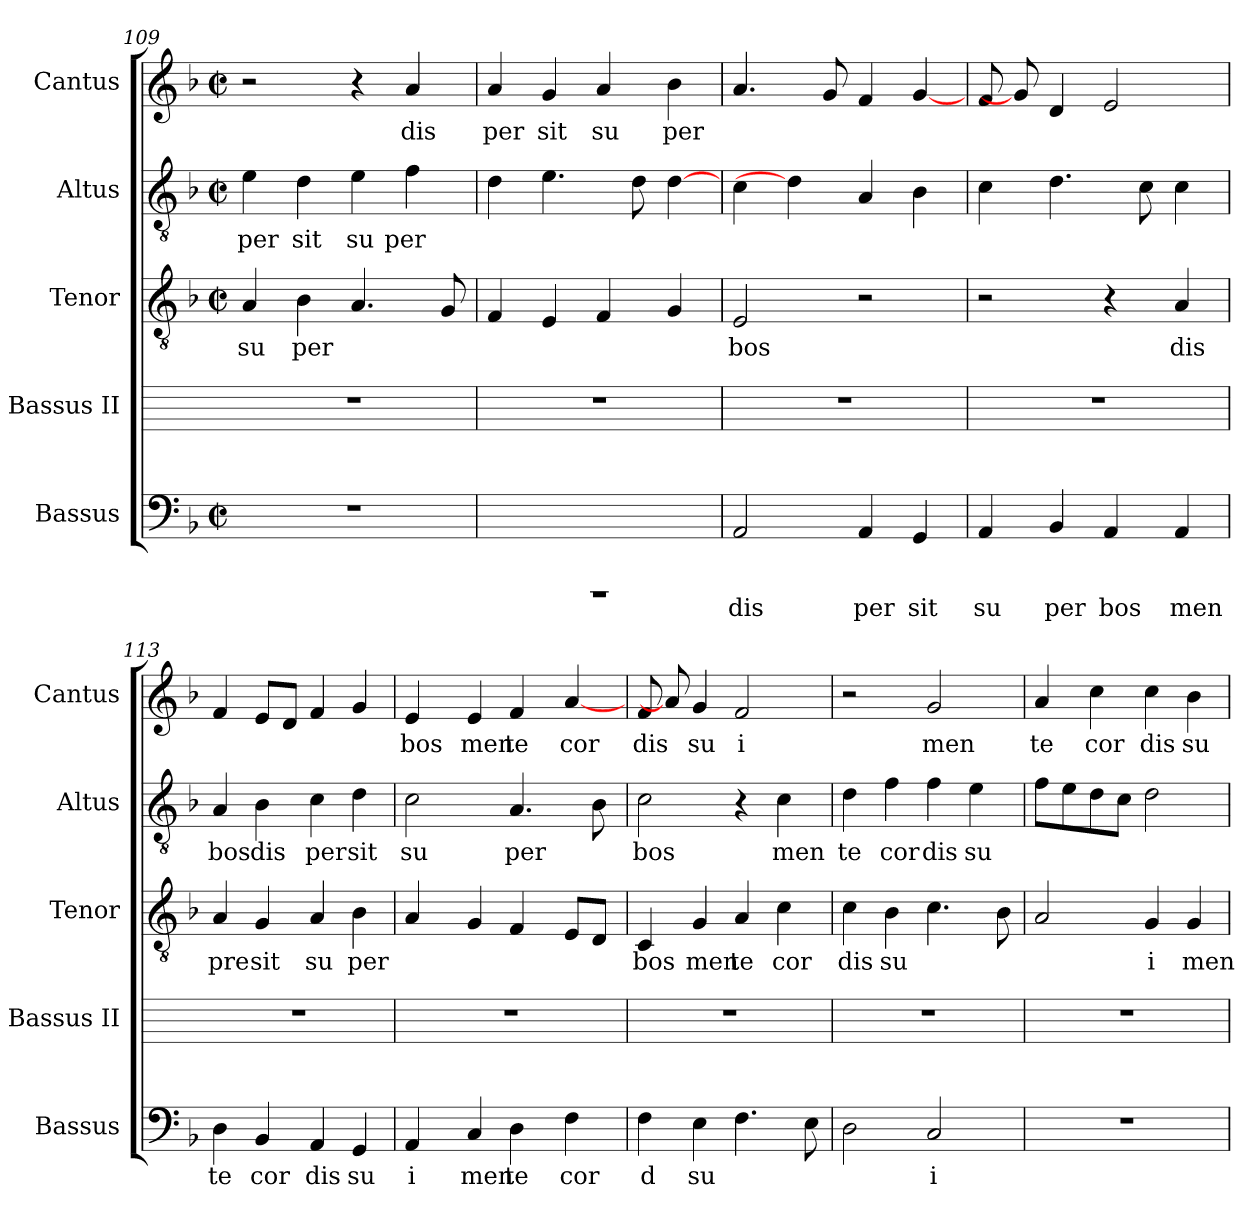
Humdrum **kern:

**kern	**text	**kern	**kern	**text	**kern	**text	**kern	**text
*part5	*part5	*part4	*part3	*part3	*part2	*part2	*part1	*part1
*staff5	*staff5	*staff4	*staff3	*staff3	*staff2	*staff2	*staff1	*staff1
*I"Bassus	*	*I"Bassus II	*I"Tenor	*	*I"Altus	*	*I"Cantus	*
*I'Bassus	*	*I'Bassus II	*I'Tenor	*	*I'Altus	*	*I'Cantus	*
*clefF4	*	*	*clefGv2	*	*clefGv2	*	*clefG2	*
*k[b-]	*	*	*k[b-]	*	*k[b-]	*	*k[b-]	*
*F:	*	*	*F:	*	*F:	*	*F:	*
*M2/2	*	*	*M2/2	*	*M2/2	*	*M2/2	*
*met(c|)	*	*	*met(c|)	*	*met(c|)	*	*met(c|)	*
=109	=109	=109	=109	=109	=109	=109	=109	=109
!	!	!	!	!LO:LY:b:cj	!	!LO:LY:b:cj	!	!
1r	.	1r	4A/	su	4e\	per	2r	.
!	!	!	!	!LO:LY:b	!	!LO:LY:b:cj	!	!
.	.	.	4B-\	per	4d\	sit	.	.
!	!	!	!	!	!	!LO:LY:b:cj	!	!
.	.	.	4.A/	.	4e\	su	4r	.
!	!	!	!	!	!	!LO:LY:b	!	!LO:LY:b:cj
.	.	.	.	.	4f\	per	4a/	dis
.	.	.	8G/	.	.	.	.	.
=110	=110	=110	=110	=110	=110	=110	=110	=110
!LO:N:vis=1	!	!	!	!	!	!	!	!LO:LY:b:cj
1rEEE	.	1r	4F/	.	4d\	.	4a/	per
!	!	!	!	!	!	!	!	!LO:LY:b:cj
.	.	.	4E/	.	4.e\	.	4g/	sit
!	!	!	!	!	!	!	!	!LO:LY:b:cj
.	.	.	4F/	.	.	.	4a/	su
.	.	.	.	.	8d\	.	.	.
!	!	!	!	!	!	!	!	!LO:LY:b
.	.	.	4G/	.	[4d\	.	4b-\	per
=111	=111	=111	=111	=111	=111	=111	=111	=111
!	!LO:LY:b:cj	!	!	!LO:LY:b:cj	!	!	!	!
2AA/	dis	1r	2E/	bos	4c\	.	4.a/	.
.	.	.	.	.	4d\]	.	.	.
.	.	.	.	.	.	.	8g/	.
!	!LO:LY:b:cj	!	!	!	!	!	!	!
4AA/	per	.	2r	.	4A/	.	4f/	.
!	!LO:LY:b:cj	!	!	!	!	!	!	!
4GG/	sit	.	.	.	4B-\	.	[4g/	.
=112	=112	=112	=112	=112	=112	=112	=112	=112
!	!LO:LY:b:cj	!	!	!	!	!	!	!
4AA/	su	1r	2r	.	4c\	.	8f/	.
.	.	.	.	.	.	.	8g/]	.
!	!LO:LY:b:cj	!	!	!	!	!	!	!
4BB-/	per	.	.	.	4.d\	.	4d/	.
!	!LO:LY:b:cj	!	!	!	!	!	!	!
4AA/	bos	.	4r	.	.	.	2e/	.
.	.	.	.	.	8c\	.	.	.
!	!LO:LY:b:cj	!	!	!LO:LY:b:cj	!	!	!	!
4AA/	men	.	4A/	dis	4c\	.	.	.
=113	=113	=113	=113	=113	=113	=113	=113	=113
!	!LO:LY:b:cj	!	!	!LO:LY:b:cj	!	!LO:LY:b:cj	!	!
4D\	te	1r	4A/	pre	4A/	bos	4f/	.
!	!LO:LY:b:cj	!	!	!LO:LY:b:cj	!	!LO:LY:b:cj	!	!
4BB-/	cor	.	4G/	sit	4B-\	dis	8e/L	.
.	.	.	.	.	.	.	8d/J	.
!	!LO:LY:b:cj	!	!	!LO:LY:b:cj	!	!LO:LY:b:cj	!	!
4AA/	dis	.	4A/	su	4c\	per	4f/	.
!	!LO:LY:b:cj	!	!	!LO:LY:b	!	!LO:LY:b:cj	!	!
4GG/	su	.	4B-\	per	4d\	sit	4g/	.
!!LO:PB:g=z
=114	=114	=114	=114	=114	=114	=114	=114	=114
!	!LO:LY:b:cj	!	!	!	!	!LO:LY:b:cj	!	!LO:LY:b:cj
*^	*	*	*	*	*	*	*	*
4AA/	8ryy	i	1r	4A/	.	2c\	su	4e/	bos
.	32ryy	.	.	.	.	.	.	.	.
.	2ryy	.	.	.	.	.	.	.	.
!	!	!LO:LY:b:cj	!	!	!	!	!	!	!LO:LY:b:cj
4C/	.	men	.	4G/	.	.	.	4e/	men
!	!	!LO:LY:b:cj	!	!	!	!	!LO:LY:b	!	!LO:LY:b:cj
4D\	.	te	.	4F/	.	4.A/	per	4f/	te
.	4ryy	.	.	.	.	.	.	.	.
!	!	!LO:LY:b:cj	!	!	!	!	!	!	!LO:LY:b:cj
4F\	.	cor	.	8E/L	.	.	.	[4a/	cor
.	.	.	.	8D/J	.	8B-\	.	.	.
.	16.ryy	.	.	.	.	.	.	.	.
=115	=115	=115	=115	=115	=115	=115	=115	=115	=115
!	!	!LO:LY:b:rj	!	!	!LO:LY:b:cj	!	!LO:LY:b:cj	!	!LO:LY:b:cj
*v	*v	*	*	*	*	*	*	*	*
4F\	d	1r	4C/	bos	2c\	bos	8f/	dis
.	.	.	.	.	.	.	8a/]	.
!	!LO:LY:b:cj	!	!	!LO:LY:b:cj	!	!	!	!LO:LY:b:cj
4E\	su	.	4G/	men	.	.	4g/	su
!	!	!	!	!LO:LY:b:cj	!	!	!	!LO:LY:b:cj
4.F\	.	.	4A/	te	4r	.	2f/	i
!	!	!	!	!LO:LY:b:cj	!	!LO:LY:b:cj	!	!
.	.	.	4c\	cor	4c\	men	.	.
8E\	.	.	.	.	.	.	.	.
=116	=116	=116	=116	=116	=116	=116	=116	=116
!	!	!	!	!LO:LY:b:cj	!	!LO:LY:b:cj	!	!
2D\	.	1r	4c\	dis	4d\	te	2r	.
!	!	!	!	!LO:LY:b:cj	!	!LO:LY:b:cj	!	!
.	.	.	4B-\	su	4f\	cor	.	.
!	!LO:LY:b:cj	!	!	!	!	!LO:LY:b:cj	!	!LO:LY:b:cj
2C/	i	.	4.c\	.	4f\	dis	2g/	men
!	!	!	!	!	!	!LO:LY:b:cj	!	!
.	.	.	.	.	4e\	su	.	.
.	.	.	8B-\	.	.	.	.	.
=117	=117	=117	=117	=117	=117	=117	=117	=117
!	!	!	!	!	!	!	!	!LO:LY:b:cj
1r	.	1r	2A/	.	8f\L	.	4a/	te
.	.	.	.	.	8e\	.	.	.
!	!	!	!	!	!	!	!	!LO:LY:b:cj
.	.	.	.	.	8d\	.	4cc\	cor
.	.	.	.	.	8c\J	.	.	.
!	!	!	!	!LO:LY:b:cj	!	!	!	!LO:LY:b:cj
.	.	.	4G/	i	2d\	.	4cc\	dis
!	!	!	!	!LO:LY:b:cj	!	!	!	!LO:LY:b:cj
.	.	.	4G/	men	.	.	4b-\	su
=	=	=	=	=	=	=	=	=
*-	*-	*-	*-	*-	*-	*-	*-	*-
